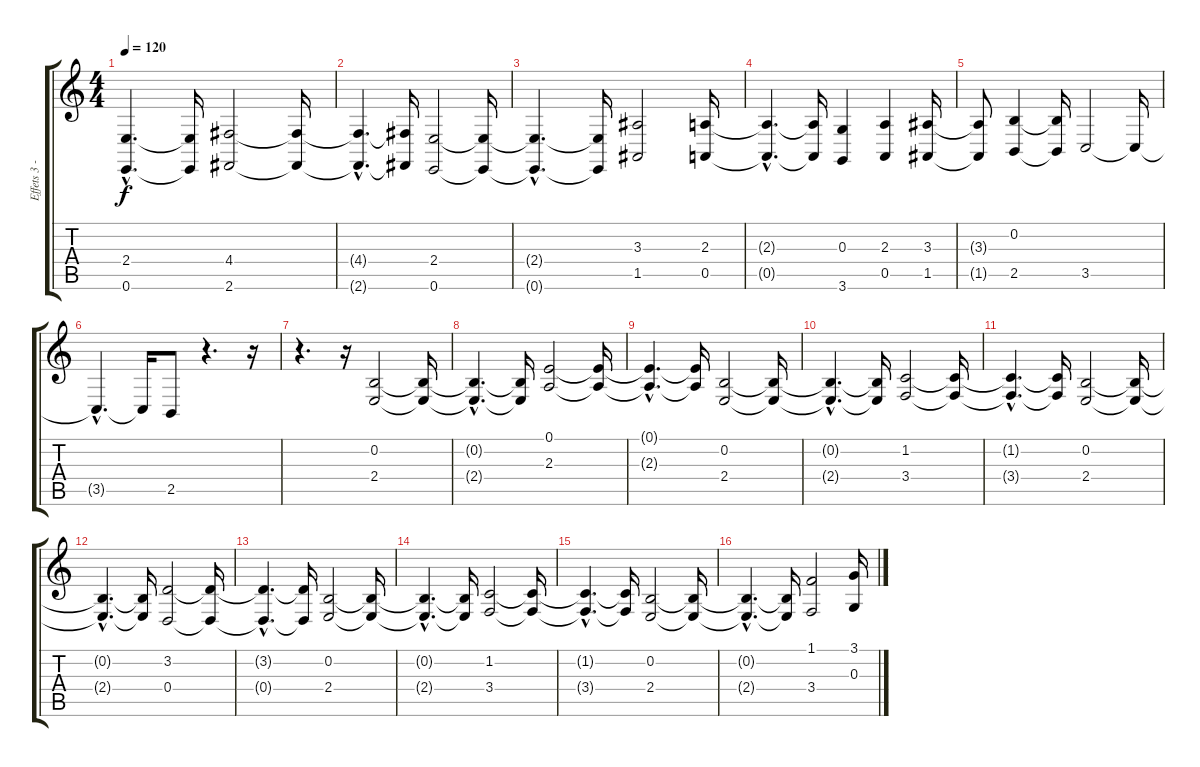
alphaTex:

\track ("Effets 3 - Cordes Additionnelles" "Effets 3 -") {instrument stringensemble2}
\staff {score tabs}
\tuning (E4 B3 G3 D3 A2 E2) {hide}
\ts (4 4)
\tempo 120
\clef g2
\ks c
(2.4{hac t} 0.6{hac t}).4{d dy f} (2.4{t} 0.6{t}).16 (4.4 2.6).2 (4.4{t} 2.6{t}).16 |
(4.4{hac t} 2.6{hac t}).4{d} (4.4{t} 2.6{t}).16 (2.4 0.6).2 (2.4{t} 0.6{t}).16 |
(2.4{hac t} 0.6{hac t}).4{d} (2.4{t} 0.6{t}).16 (3.3 1.5).2 (2.3 0.5).16 |
(2.3{hac t} 0.5{hac t}).4{d} (2.3{t} 0.5{t}).16 (0.3 3.6).4 (2.3 0.5).4 (3.3 1.5).16 |
(3.3{t} 1.5{t}).8 (0.2 2.5).4 (0.2{t} 2.5{t}).16 3.5.2 3.5{t}.16 |
3.5{hac t}.4{d} 3.5{t}.16 2.5.8 r.4{d} r.16 |
r.4{d} r.16 (0.2 2.4).2 (0.2{t} 2.4{t}).16 |
(0.2{hac t} 2.4{hac t}).4{d} (0.2{t} 2.4{t}).16 (0.1 2.3).2 (0.1{t} 2.3{t}).16 |
(0.1{hac t} 2.3{hac t}).4{d} (0.1{t} 2.3{t}).16 (0.2 2.4).2 (0.2{t} 2.4{t}).16 |
(0.2{hac t} 2.4{hac t}).4{d} (0.2{t} 2.4{t}).16 (1.2 3.4).2 (1.2{t} 3.4{t}).16 |
(1.2{hac t} 3.4{hac t}).4{d} (1.2{t} 3.4{t}).16 (0.2 2.4).2 (0.2{t} 2.4{t}).16 |
(0.2{hac t} 2.4{hac t}).4{d} (0.2{t} 2.4{t}).16 (3.2 0.4).2 (3.2{t} 0.4{t}).16 |
(3.2{hac t} 0.4{hac t}).4{d} (3.2{t} 0.4{t}).16 (0.2 2.4).2 (0.2{t} 2.4{t}).16 |
(0.2{hac t} 2.4{hac t}).4{d} (0.2{t} 2.4{t}).16 (1.2 3.4).2 (1.2{t} 3.4{t}).16 |
(1.2{hac t} 3.4{hac t}).4{d} (1.2{t} 3.4{t}).16 (0.2 2.4).2 (0.2{t} 2.4{t}).16 |
(0.2{hac t} 2.4{hac t}).4{d} (0.2{t} 2.4{t}).16 (1.1 3.4).2 (3.1 0.3).16
